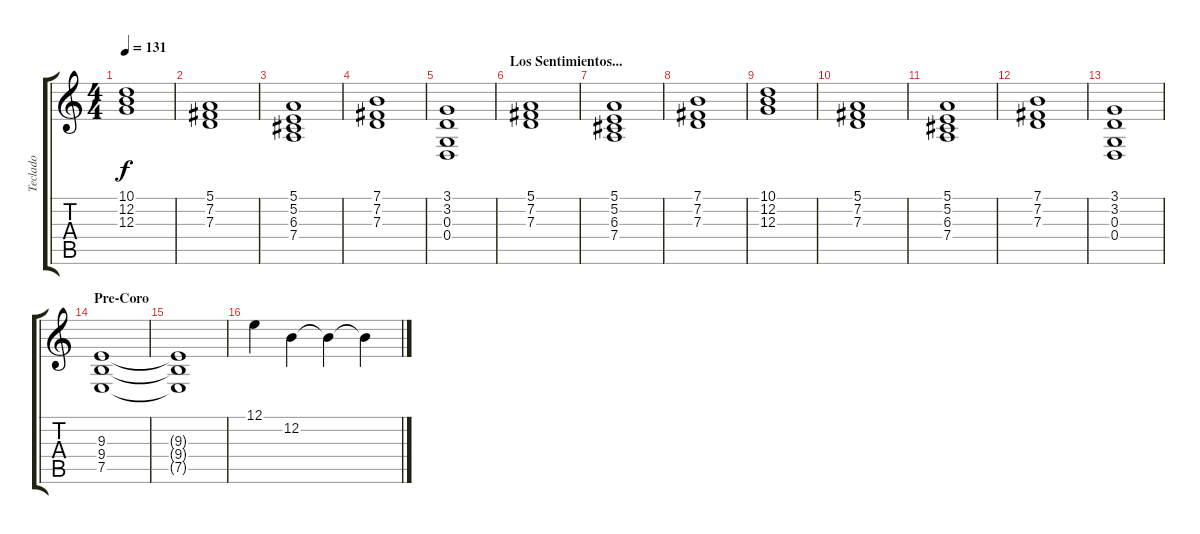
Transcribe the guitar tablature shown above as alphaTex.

\track ("Teclado" "Teclado") {instrument choiraahs}
\staff {score tabs}
\tuning (E4 B3 G3 D3 A2 E2) {hide}
\ts (4 4)
\tempo 131
\clef g2
\ks c
(10.1 12.2 12.3).1{dy f} |
(5.1 7.2 7.3).1 |
(5.1 5.2 6.3 7.4).1 |
(7.1 7.2 7.3).1{volume 5 instrument pad7halo} |
(3.1 3.2 0.3 0.4).1 |
\section ("" "Los Sentimientos...")
(5.1 7.2 7.3).1 |
(5.1 5.2 6.3 7.4).1 |
(7.1 7.2 7.3).1 |
(10.1 12.2 12.3).1 |
(5.1 7.2 7.3).1 |
(5.1 5.2 6.3 7.4).1 |
(7.1 7.2 7.3).1{volume 5 instrument pad7halo} |
(3.1 3.2 0.3 0.4).1 |
\section ("" "Pre-Coro")
(9.3 9.4 7.5).1 |
(9.3{t} 9.4{t} 7.5{t}).1 |
12.1.4{volume 8 instrument stringensemble1} 12.2.4 12.2{t}.4 12.2{t}.4
